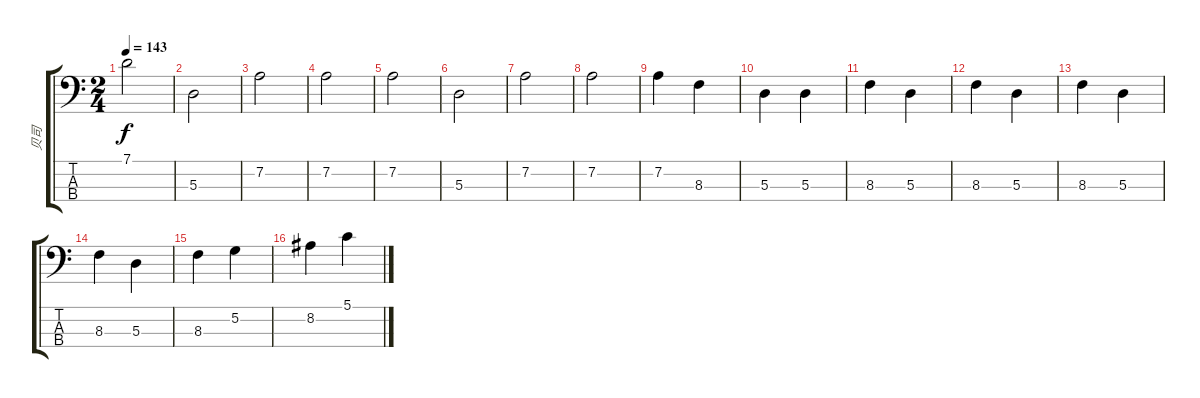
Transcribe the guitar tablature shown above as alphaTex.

\track ("贝司" "贝司") {instrument synthbass1}
\staff {score tabs}
\tuning (G2 D2 A1 E1) {hide}
\ts (2 4)
\tempo 143
\clef f4
\ks c
7.1.2{dy f} |
5.3.2 |
7.2.2 |
7.2.2 |
7.2.2 |
5.3.2 |
7.2.2 |
7.2.2 |
7.2.4 8.3.4 |
5.3.4 5.3.4 |
8.3.4 5.3.4 |
8.3.4 5.3.4 |
8.3.4 5.3.4 |
8.3.4 5.3.4 |
8.3.4 5.2.4 |
8.2.4 5.1.4
